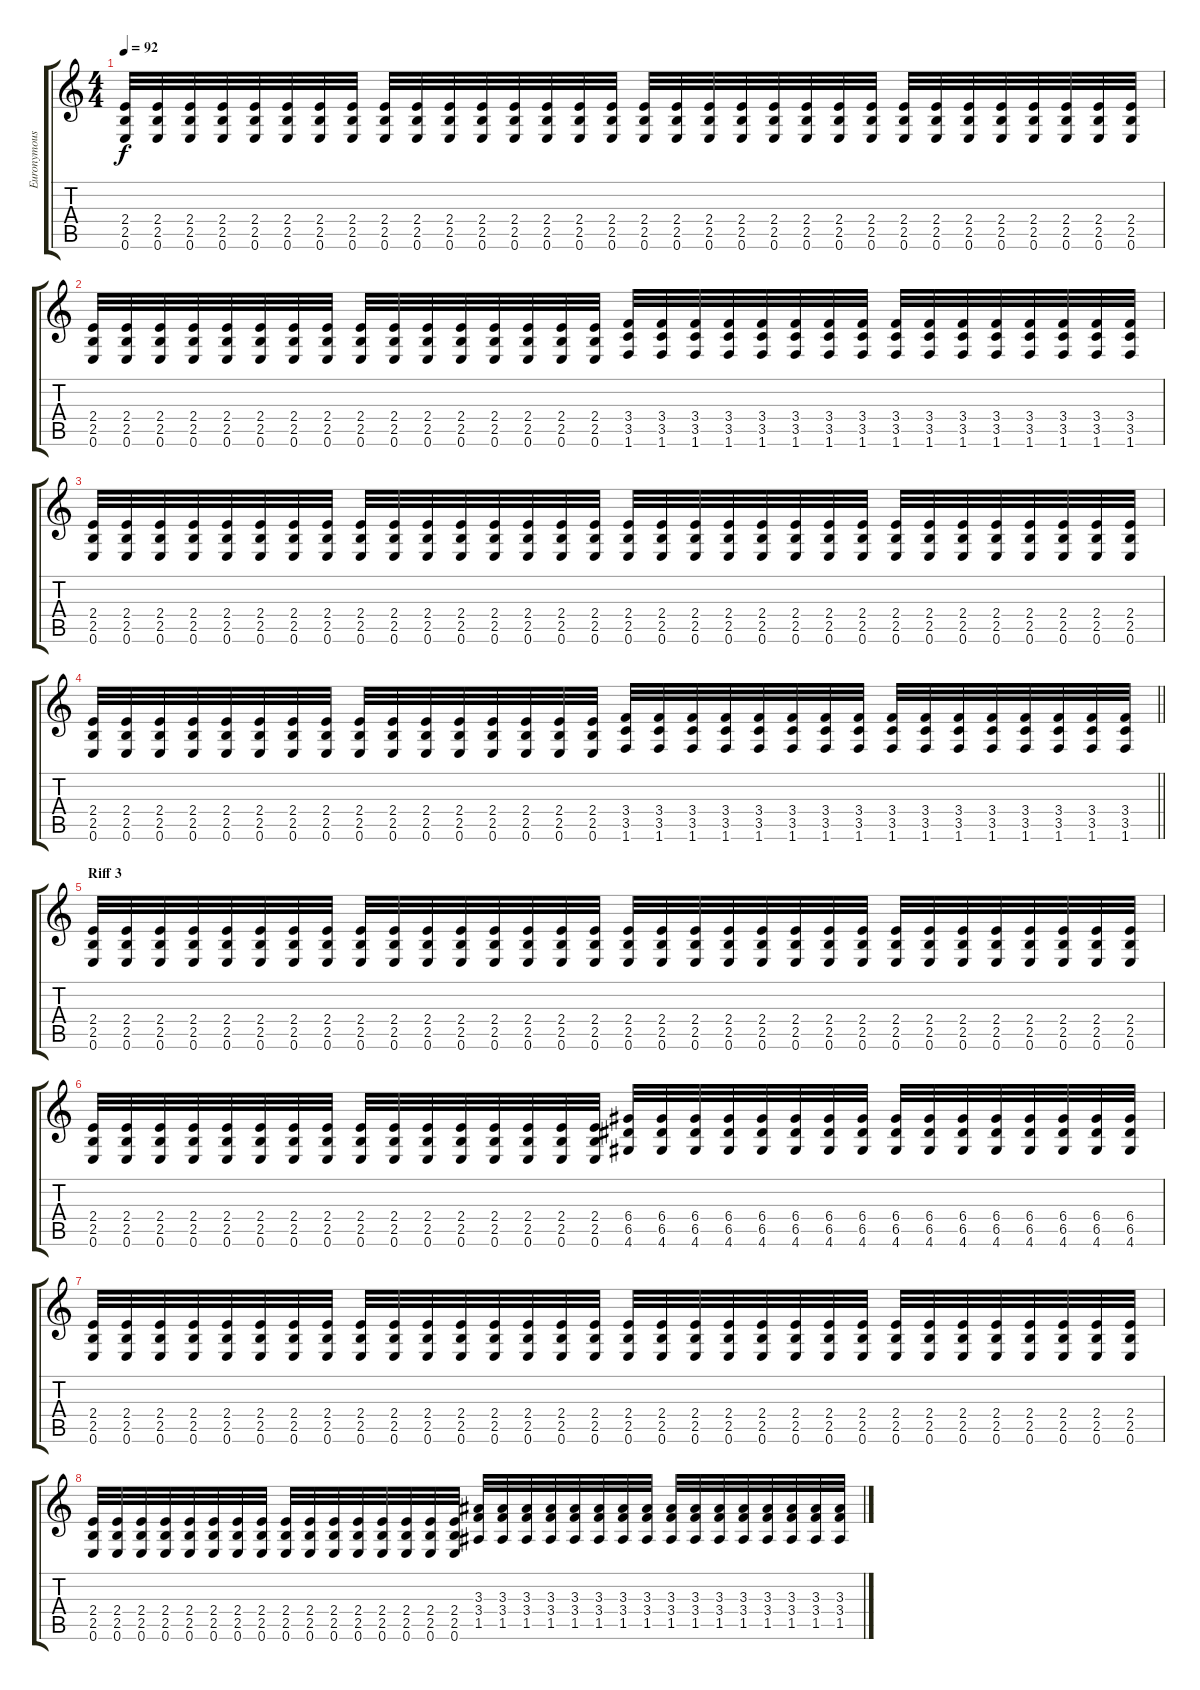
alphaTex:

\track ("Euronymous Rhythm" "Euronymous") {instrument distortionguitar}
\staff {score tabs}
\tuning (E4 B3 G3 D3 A2 E2) {hide}
\ts (4 4)
\tempo 92
\clef g2
\ks c
(2.4 2.5 0.6).32{dy f} (2.4 2.5 0.6).32 (2.4 2.5 0.6).32 (2.4 2.5 0.6).32 (2.4 2.5 0.6).32 (2.4 2.5 0.6).32 (2.4 2.5 0.6).32 (2.4 2.5 0.6).32 (2.4 2.5 0.6).32 (2.4 2.5 0.6).32 (2.4 2.5 0.6).32 (2.4 2.5 0.6).32 (2.4 2.5 0.6).32 (2.4 2.5 0.6).32 (2.4 2.5 0.6).32 (2.4 2.5 0.6).32 (2.4 2.5 0.6).32 (2.4 2.5 0.6).32 (2.4 2.5 0.6).32 (2.4 2.5 0.6).32 (2.4 2.5 0.6).32 (2.4 2.5 0.6).32 (2.4 2.5 0.6).32 (2.4 2.5 0.6).32 (2.4 2.5 0.6).32 (2.4 2.5 0.6).32 (2.4 2.5 0.6).32 (2.4 2.5 0.6).32 (2.4 2.5 0.6).32 (2.4 2.5 0.6).32 (2.4 2.5 0.6).32 (2.4 2.5 0.6).32 |
(2.4 2.5 0.6).32 (2.4 2.5 0.6).32 (2.4 2.5 0.6).32 (2.4 2.5 0.6).32 (2.4 2.5 0.6).32 (2.4 2.5 0.6).32 (2.4 2.5 0.6).32 (2.4 2.5 0.6).32 (2.4 2.5 0.6).32 (2.4 2.5 0.6).32 (2.4 2.5 0.6).32 (2.4 2.5 0.6).32 (2.4 2.5 0.6).32 (2.4 2.5 0.6).32 (2.4 2.5 0.6).32 (2.4 2.5 0.6).32 (3.4 3.5 1.6).32 (3.4 3.5 1.6).32 (3.4 3.5 1.6).32 (3.4 3.5 1.6).32 (3.4 3.5 1.6).32 (3.4 3.5 1.6).32 (3.4 3.5 1.6).32 (3.4 3.5 1.6).32 (3.4 3.5 1.6).32 (3.4 3.5 1.6).32 (3.4 3.5 1.6).32 (3.4 3.5 1.6).32 (3.4 3.5 1.6).32 (3.4 3.5 1.6).32 (3.4 3.5 1.6).32 (3.4 3.5 1.6).32 |
(2.4 2.5 0.6).32 (2.4 2.5 0.6).32 (2.4 2.5 0.6).32 (2.4 2.5 0.6).32 (2.4 2.5 0.6).32 (2.4 2.5 0.6).32 (2.4 2.5 0.6).32 (2.4 2.5 0.6).32 (2.4 2.5 0.6).32 (2.4 2.5 0.6).32 (2.4 2.5 0.6).32 (2.4 2.5 0.6).32 (2.4 2.5 0.6).32 (2.4 2.5 0.6).32 (2.4 2.5 0.6).32 (2.4 2.5 0.6).32 (2.4 2.5 0.6).32 (2.4 2.5 0.6).32 (2.4 2.5 0.6).32 (2.4 2.5 0.6).32 (2.4 2.5 0.6).32 (2.4 2.5 0.6).32 (2.4 2.5 0.6).32 (2.4 2.5 0.6).32 (2.4 2.5 0.6).32 (2.4 2.5 0.6).32 (2.4 2.5 0.6).32 (2.4 2.5 0.6).32 (2.4 2.5 0.6).32 (2.4 2.5 0.6).32 (2.4 2.5 0.6).32 (2.4 2.5 0.6).32 |
\barLineRight lightlight
(2.4 2.5 0.6).32 (2.4 2.5 0.6).32 (2.4 2.5 0.6).32 (2.4 2.5 0.6).32 (2.4 2.5 0.6).32 (2.4 2.5 0.6).32 (2.4 2.5 0.6).32 (2.4 2.5 0.6).32 (2.4 2.5 0.6).32 (2.4 2.5 0.6).32 (2.4 2.5 0.6).32 (2.4 2.5 0.6).32 (2.4 2.5 0.6).32 (2.4 2.5 0.6).32 (2.4 2.5 0.6).32 (2.4 2.5 0.6).32 (3.4 3.5 1.6).32 (3.4 3.5 1.6).32 (3.4 3.5 1.6).32 (3.4 3.5 1.6).32 (3.4 3.5 1.6).32 (3.4 3.5 1.6).32 (3.4 3.5 1.6).32 (3.4 3.5 1.6).32 (3.4 3.5 1.6).32 (3.4 3.5 1.6).32 (3.4 3.5 1.6).32 (3.4 3.5 1.6).32 (3.4 3.5 1.6).32 (3.4 3.5 1.6).32 (3.4 3.5 1.6).32 (3.4 3.5 1.6).32 |
\section ("" "Riff 3")
(2.4 2.5 0.6).32 (2.4 2.5 0.6).32 (2.4 2.5 0.6).32 (2.4 2.5 0.6).32 (2.4 2.5 0.6).32 (2.4 2.5 0.6).32 (2.4 2.5 0.6).32 (2.4 2.5 0.6).32 (2.4 2.5 0.6).32 (2.4 2.5 0.6).32 (2.4 2.5 0.6).32 (2.4 2.5 0.6).32 (2.4 2.5 0.6).32 (2.4 2.5 0.6).32 (2.4 2.5 0.6).32 (2.4 2.5 0.6).32 (2.4 2.5 0.6).32 (2.4 2.5 0.6).32 (2.4 2.5 0.6).32 (2.4 2.5 0.6).32 (2.4 2.5 0.6).32 (2.4 2.5 0.6).32 (2.4 2.5 0.6).32 (2.4 2.5 0.6).32 (2.4 2.5 0.6).32 (2.4 2.5 0.6).32 (2.4 2.5 0.6).32 (2.4 2.5 0.6).32 (2.4 2.5 0.6).32 (2.4 2.5 0.6).32 (2.4 2.5 0.6).32 (2.4 2.5 0.6).32 |
(2.4 2.5 0.6).32 (2.4 2.5 0.6).32 (2.4 2.5 0.6).32 (2.4 2.5 0.6).32 (2.4 2.5 0.6).32 (2.4 2.5 0.6).32 (2.4 2.5 0.6).32 (2.4 2.5 0.6).32 (2.4 2.5 0.6).32 (2.4 2.5 0.6).32 (2.4 2.5 0.6).32 (2.4 2.5 0.6).32 (2.4 2.5 0.6).32 (2.4 2.5 0.6).32 (2.4 2.5 0.6).32 (2.4 2.5 0.6).32 (6.4 6.5 4.6).32 (6.4 6.5 4.6).32 (6.4 6.5 4.6).32 (6.4 6.5 4.6).32 (6.4 6.5 4.6).32 (6.4 6.5 4.6).32 (6.4 6.5 4.6).32 (6.4 6.5 4.6).32 (6.4 6.5 4.6).32 (6.4 6.5 4.6).32 (6.4 6.5 4.6).32 (6.4 6.5 4.6).32 (6.4 6.5 4.6).32 (6.4 6.5 4.6).32 (6.4 6.5 4.6).32 (6.4 6.5 4.6).32 |
(2.4 2.5 0.6).32 (2.4 2.5 0.6).32 (2.4 2.5 0.6).32 (2.4 2.5 0.6).32 (2.4 2.5 0.6).32 (2.4 2.5 0.6).32 (2.4 2.5 0.6).32 (2.4 2.5 0.6).32 (2.4 2.5 0.6).32 (2.4 2.5 0.6).32 (2.4 2.5 0.6).32 (2.4 2.5 0.6).32 (2.4 2.5 0.6).32 (2.4 2.5 0.6).32 (2.4 2.5 0.6).32 (2.4 2.5 0.6).32 (2.4 2.5 0.6).32 (2.4 2.5 0.6).32 (2.4 2.5 0.6).32 (2.4 2.5 0.6).32 (2.4 2.5 0.6).32 (2.4 2.5 0.6).32 (2.4 2.5 0.6).32 (2.4 2.5 0.6).32 (2.4 2.5 0.6).32 (2.4 2.5 0.6).32 (2.4 2.5 0.6).32 (2.4 2.5 0.6).32 (2.4 2.5 0.6).32 (2.4 2.5 0.6).32 (2.4 2.5 0.6).32 (2.4 2.5 0.6).32 |
(2.4 2.5 0.6).32 (2.4 2.5 0.6).32 (2.4 2.5 0.6).32 (2.4 2.5 0.6).32 (2.4 2.5 0.6).32 (2.4 2.5 0.6).32 (2.4 2.5 0.6).32 (2.4 2.5 0.6).32 (2.4 2.5 0.6).32 (2.4 2.5 0.6).32 (2.4 2.5 0.6).32 (2.4 2.5 0.6).32 (2.4 2.5 0.6).32 (2.4 2.5 0.6).32 (2.4 2.5 0.6).32 (2.4 2.5 0.6).32 (3.3 3.4 1.5).32 (3.3 3.4 1.5).32 (3.3 3.4 1.5).32 (3.3 3.4 1.5).32 (3.3 3.4 1.5).32 (3.3 3.4 1.5).32 (3.3 3.4 1.5).32 (3.3 3.4 1.5).32 (3.3 3.4 1.5).32 (3.3 3.4 1.5).32 (3.3 3.4 1.5).32 (3.3 3.4 1.5).32 (3.3 3.4 1.5).32 (3.3 3.4 1.5).32 (3.3 3.4 1.5).32 (3.3 3.4 1.5).32
